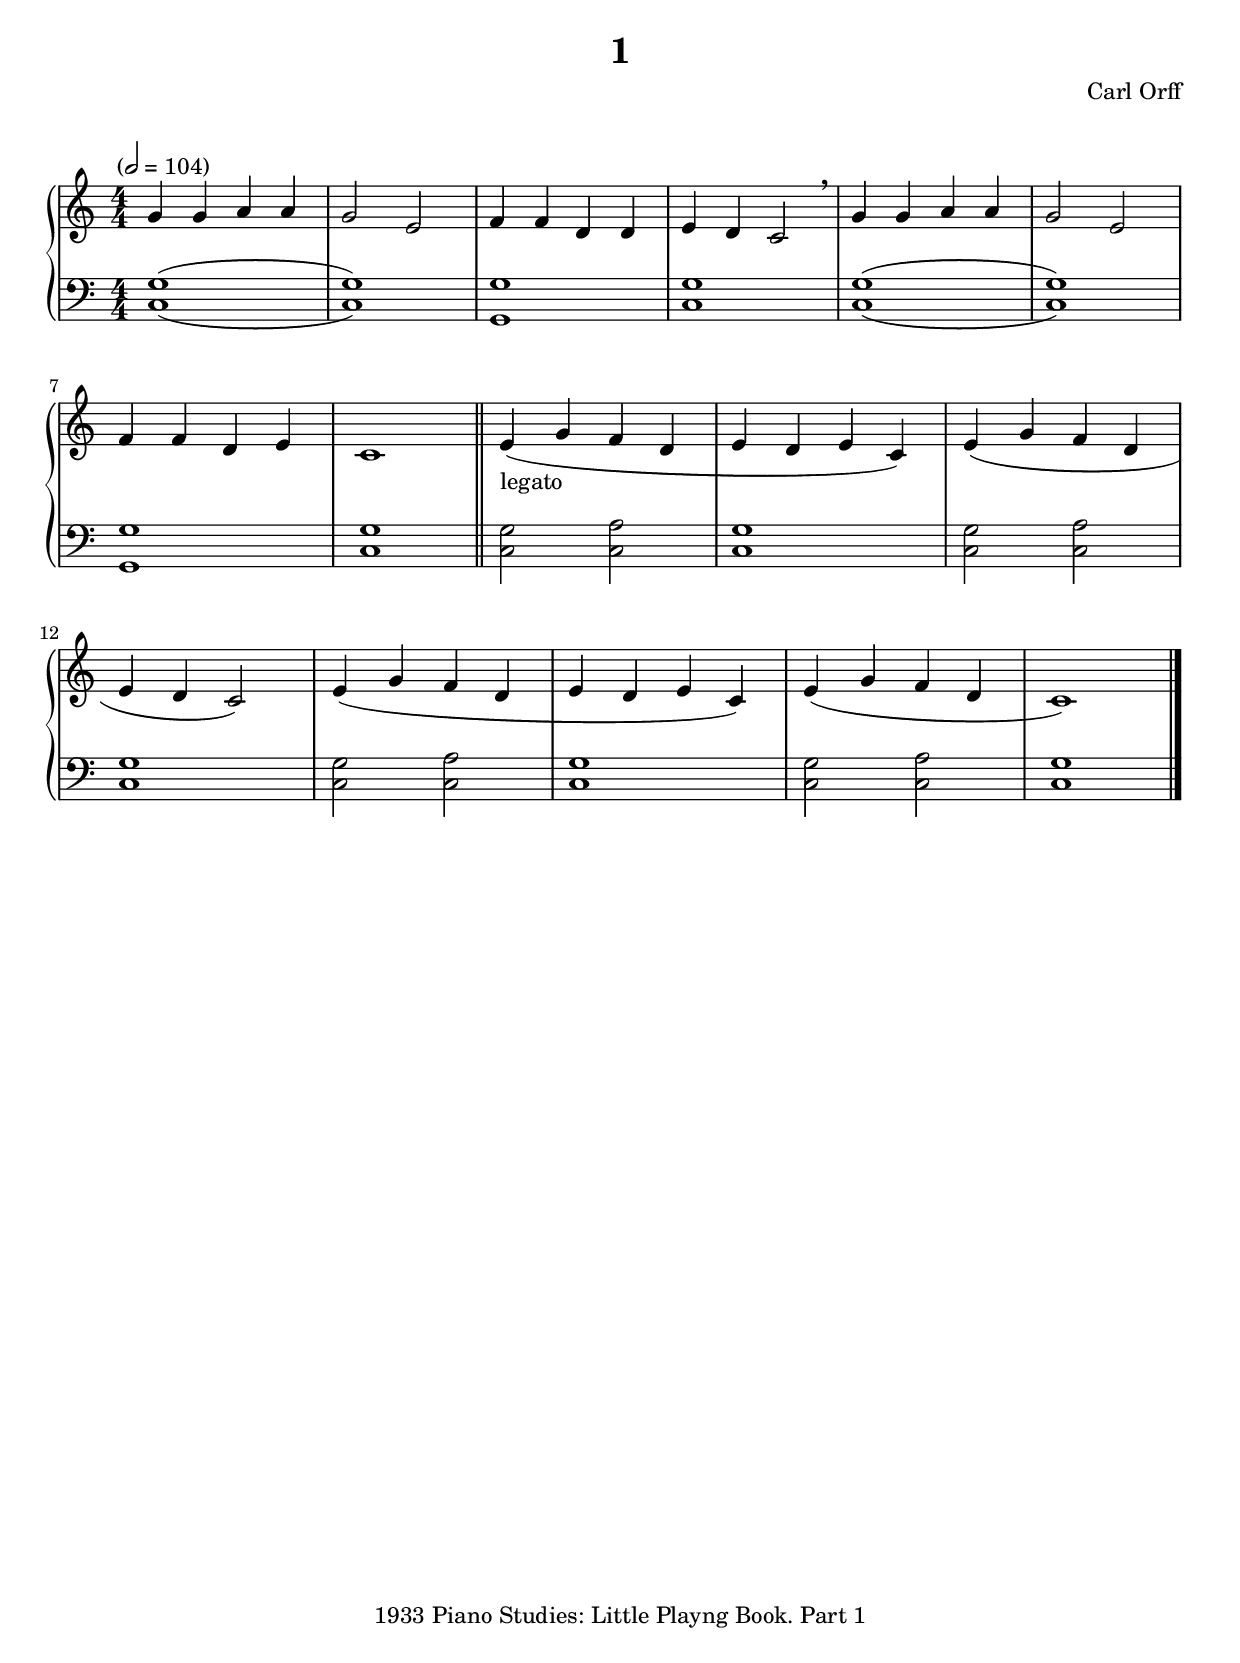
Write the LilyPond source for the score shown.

\version "2.20.0"

\include "english.ly"



\paper {
  top-margin = 20
  indent = #0
  system-count = #3
  % print-all-headers = ##t
}


\header {
  % subtitle = "Part 1"
  title = "1"
  % subsubtitle = "Piano Studies: Little Playng Book"
  composer = "Carl Orff"
  % opus = "1933"
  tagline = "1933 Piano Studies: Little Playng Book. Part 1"
}

\markup { \vspace #1 }

\score {

  \new PianoStaff = "pianostaff"
    \with {
      \override StaffGrouper
                .staffgroup-staff-spacing
                .basic-distance = #20
    }
  <<
    \new Staff = "RH" \relative c'' {
      \clef "treble"
      \numericTimeSignature
      \time 4/4
      \tempo "" 2 = 104
      g4 g4 a4 a4 |
      g2 e2 |
      f4 f4 d4 d4 |
      e4 d4 c2 |
      \breathe
      g'4 g4 a4 a4 |
      g2 e2 |
      f4 f4 d4 e4 |
      c1 | \bar "||"
      e4_"legato"( g4 f4 d4 |
      e4 d4 e4 c4) |
      e4( g4 f4 d4 |
      e4 d4 c2) |
      e4( g4 f4 d4 |
      e4 d4 e4 c4) |
      e4( g4 f4 d4 |
      c1)
      % \bar "|."

    }

    \new Staff = "LH" {
      \clef "bass"
      \numericTimeSignature
      \time 4/4
      \set doubleSlurs = ##t
      <c g>1( |
      <c g>1) |
      <g, g>1 |
      <c g>1  |
      <c g>1( |
      <c g>1) |
      <g, g>1 |
      <c g>1  |
      <c g>2 <c a>2 |
      <c g>1 |
      <c g>2 <c a>2 |
      <c g>1 |
      <c g>2 <c a>2 |
      <c g>1 |
      <c g>2 <c a>2 |
      <c g>1
      \bar "|."


    }
  >>

  \layout {
    \context {
      \Score
      \override StaffGrouper.staff-staff-spacing.padding = #3
      \override StaffGrouper.staff-staff-spacing.basic-distance = #1
    }
  }

  \midi {
    \tempo 2 = 104
  }
}


